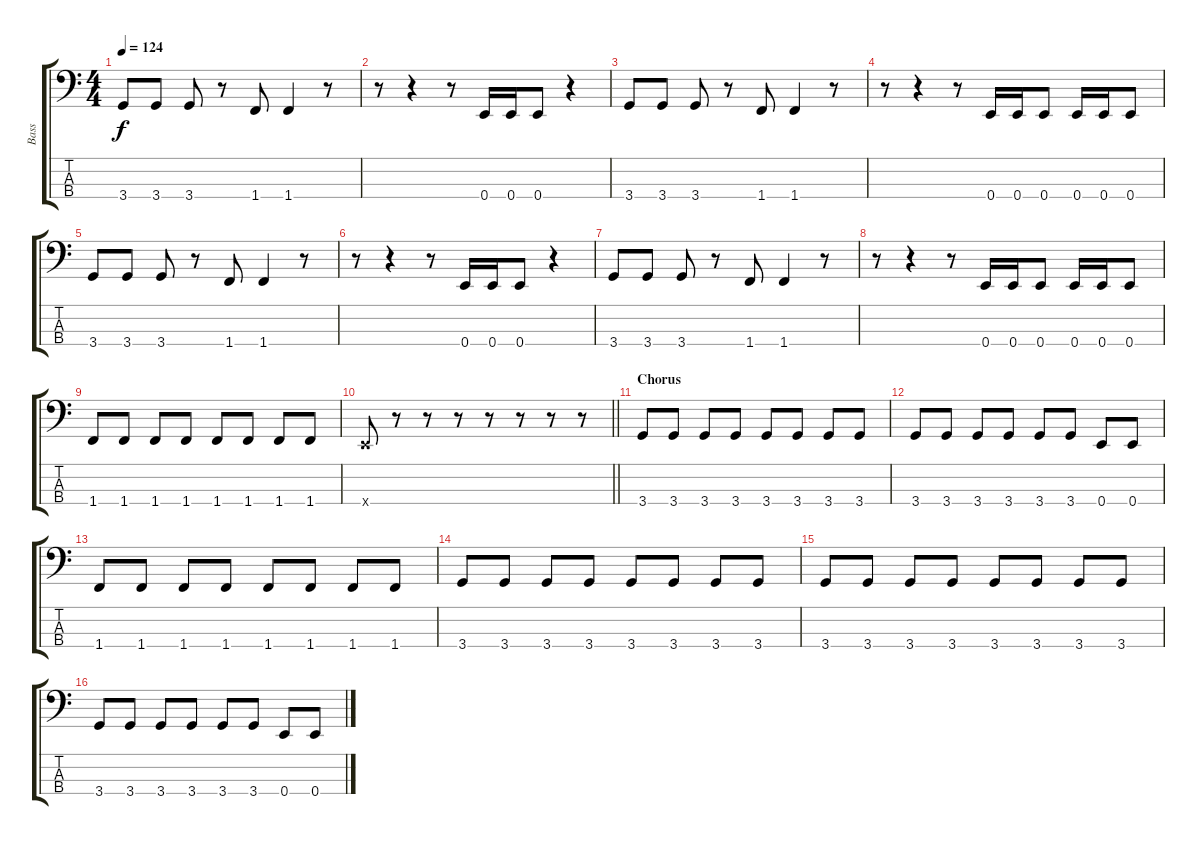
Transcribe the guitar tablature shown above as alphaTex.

\track ("Bass" "Bass") {instrument electricbasspick}
\staff {score tabs}
\tuning (G2 D2 A1 E1) {hide}
\ts (4 4)
\tempo 124
\clef f4
\ks c
3.4.8{dy f} 3.4.8 3.4.8 r.8 1.4.8 1.4.4 r.8 |
r.8 r.4 r.8 0.4.16 0.4.16 0.4.8 r.4 |
3.4.8 3.4.8 3.4.8 r.8 1.4.8 1.4.4 r.8 |
r.8 r.4 r.8 0.4.16 0.4.16 0.4.8 0.4.16 0.4.16 0.4.8 |
3.4.8 3.4.8 3.4.8 r.8 1.4.8 1.4.4 r.8 |
r.8 r.4 r.8 0.4.16 0.4.16 0.4.8 r.4 |
3.4.8 3.4.8 3.4.8 r.8 1.4.8 1.4.4 r.8 |
r.8 r.4 r.8 0.4.16 0.4.16 0.4.8 0.4.16 0.4.16 0.4.8 |
1.4.8 1.4.8 1.4.8 1.4.8 1.4.8 1.4.8 1.4.8 1.4.8 |
\barLineRight lightlight
0.4{x}.8 r.8 r.8 r.8 r.8 r.8 r.8 r.8 |
\section ("" "Chorus")
3.4.8 3.4.8 3.4.8 3.4.8 3.4.8 3.4.8 3.4.8 3.4.8 |
3.4.8 3.4.8 3.4.8 3.4.8 3.4.8 3.4.8 0.4.8 0.4.8 |
1.4.8 1.4.8 1.4.8 1.4.8 1.4.8 1.4.8 1.4.8 1.4.8 |
3.4.8 3.4.8 3.4.8 3.4.8 3.4.8 3.4.8 3.4.8 3.4.8 |
3.4.8 3.4.8 3.4.8 3.4.8 3.4.8 3.4.8 3.4.8 3.4.8 |
3.4.8 3.4.8 3.4.8 3.4.8 3.4.8 3.4.8 0.4.8 0.4.8
